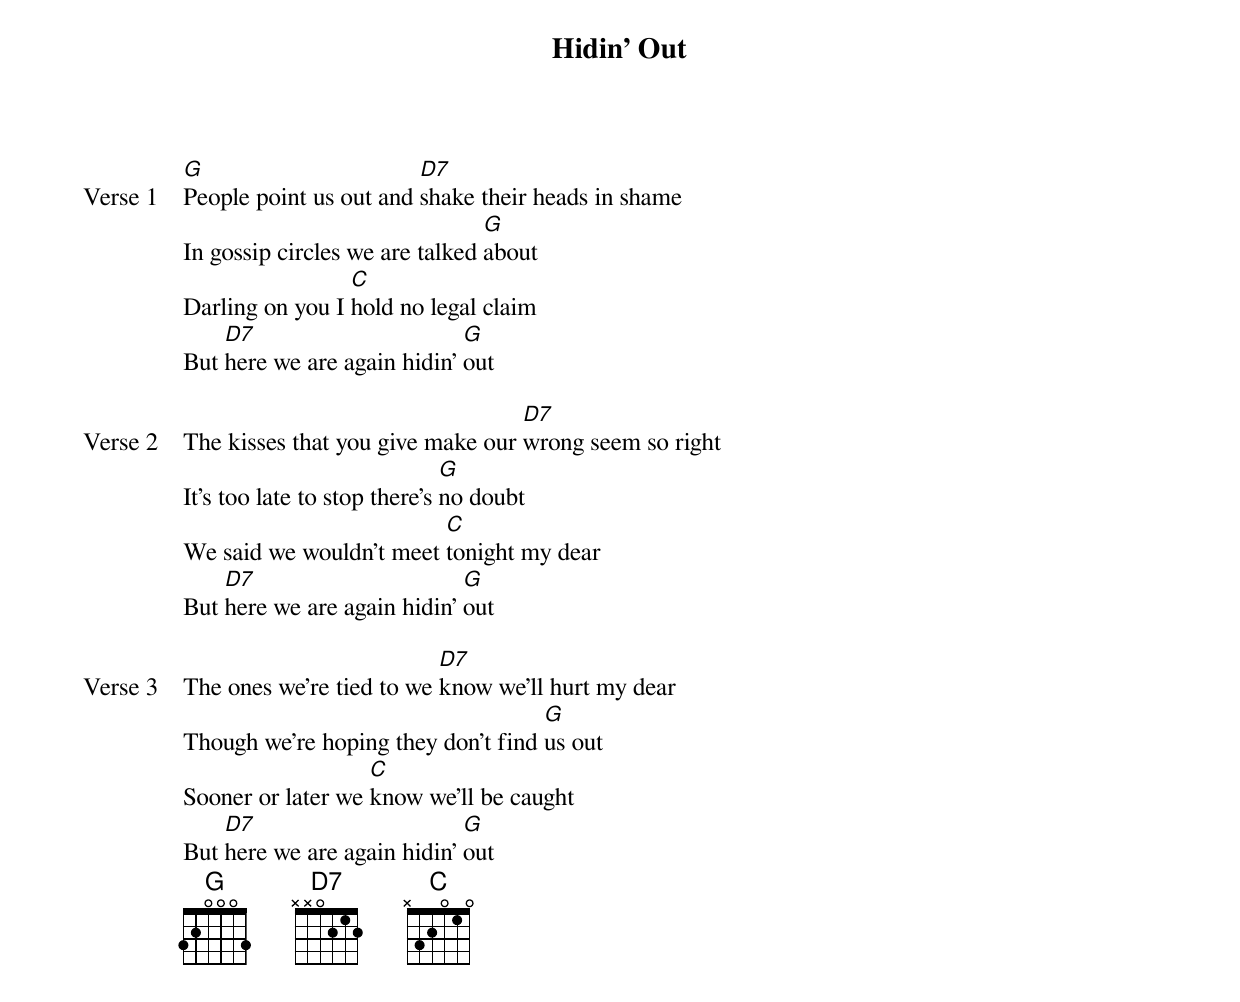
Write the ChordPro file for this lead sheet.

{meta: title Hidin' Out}
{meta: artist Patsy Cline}
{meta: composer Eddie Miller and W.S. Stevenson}

{start_of_verse: Verse 1}
[G]People point us out and [D7]shake their heads in shame
In gossip circles we are talked [G]about
Darling on you I [C]hold no legal claim
But [D7]here we are again hidin' [G]out
{end_of_verse}

{start_of_verse: Verse 2}
The kisses that you give make our [D7]wrong seem so right
It's too late to stop there's [G]no doubt
We said we wouldn't meet [C]tonight my dear
But [D7]here we are again hidin' [G]out
{end_of_verse}

{start_of_verse: Verse 3}
The ones we're tied to we [D7]know we'll hurt my dear
Though we're hoping they don't find [G]us out
Sooner or later we [C]know we'll be caught
But [D7]here we are again hidin' [G]out
{end_of_verse}
